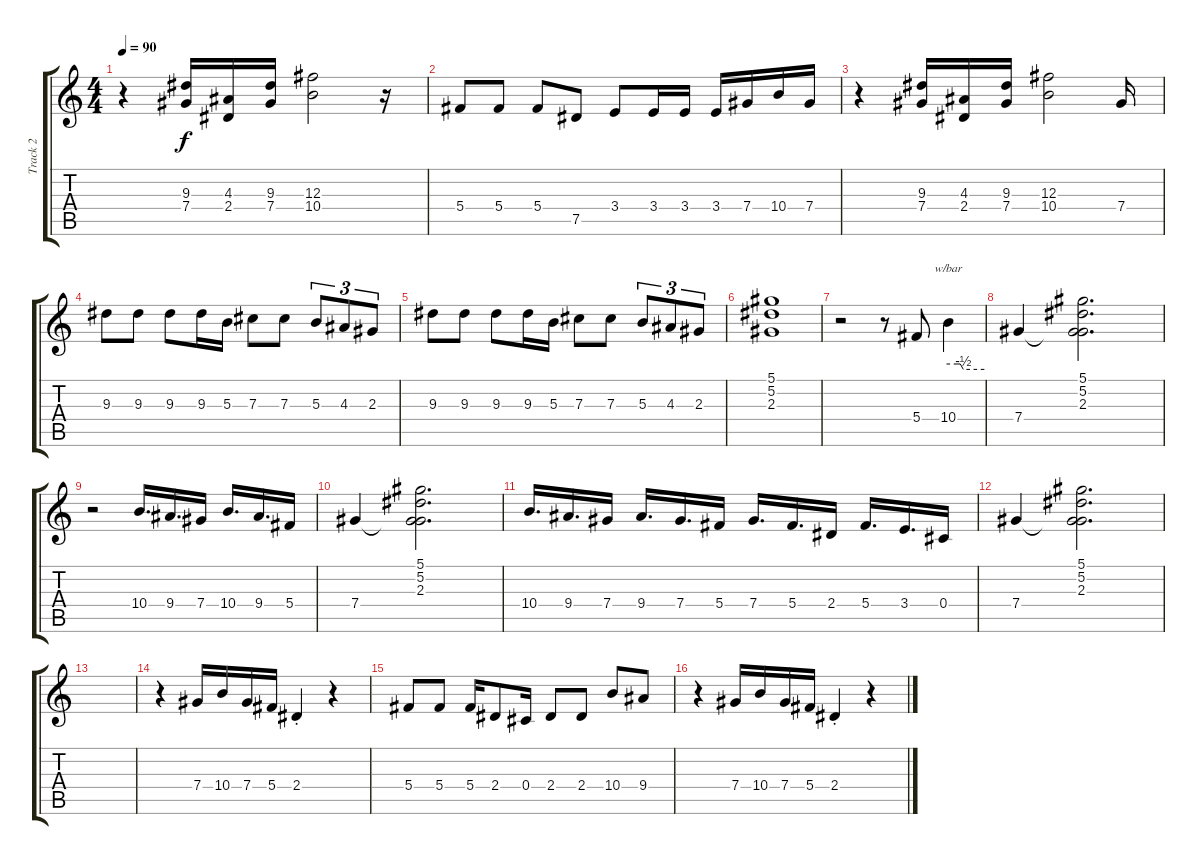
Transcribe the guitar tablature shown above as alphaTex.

\track ("Track 2" "Track 2") {instrument acousticguitarsteel}
\staff {score tabs}
\tuning (Eb4 Bb3 Gb3 Db3 Ab2 Eb2) {hide}
\ts (4 4)
\tempo 90
\clef g2
\ks c
r.4{dy f} (9.3 7.4).16 (4.3 2.4).16 (9.3 7.4).16 (12.3 10.4).2 r.16 |
5.4.8 5.4.8 5.4.8 7.5.8 3.4.8 3.4.16 3.4.16 3.4.16 7.4.16 10.4.16 7.4.16 |
r.4 (9.3 7.4).16 (4.3 2.4).16 (9.3 7.4).16 (12.3 10.4).2 7.4.16 |
9.3.8 9.3.8 9.3.8 9.3.16 5.3.16 7.3.8 7.3.8 5.3.8{tu (3 2)} 4.3.8{tu (3 2)} 2.3.8{tu (3 2)} |
9.3.8 9.3.8 9.3.8 9.3.16 5.3.16 7.3.8 7.3.8 5.3.8{tu (3 2)} 4.3.8{tu (3 2)} 2.3.8{tu (3 2)} |
(5.1 5.2 2.3).1 |
r.2 r.8 5.4.8 10.4.4{tbe (custom default 0 0 15 0 20 0 25 -2 60 -2)} |
7.4.4 (5.1 5.2 2.3 7.4{t}).2{d} |
r.2 10.4.16{d} 9.4.16{d} 7.4.16 10.4.16{d} 9.4.16{d} 5.4.16 |
7.4.4 (5.1 5.2 2.3 7.4{t}).2{d} |
10.4.16{d} 9.4.16{d} 7.4.16 9.4.16{d} 7.4.16{d} 5.4.16 7.4.16{d} 5.4.16{d} 2.4.16 5.4.16{d} 3.4.16{d} 0.4.16 |
7.4.4 (5.1 5.2 2.3 7.4{t}).2{d} |
|
r.4 7.4.16 10.4.16 7.4.16 5.4.16 2.4{st}.4 r.4 |
5.4.8 5.4.8 5.4.16 2.4.8 0.4.16 2.4.8 2.4.8 10.4.8 9.4.8 |
r.4 7.4.16 10.4.16 7.4.16 5.4.16 2.4{st}.4 r.4
